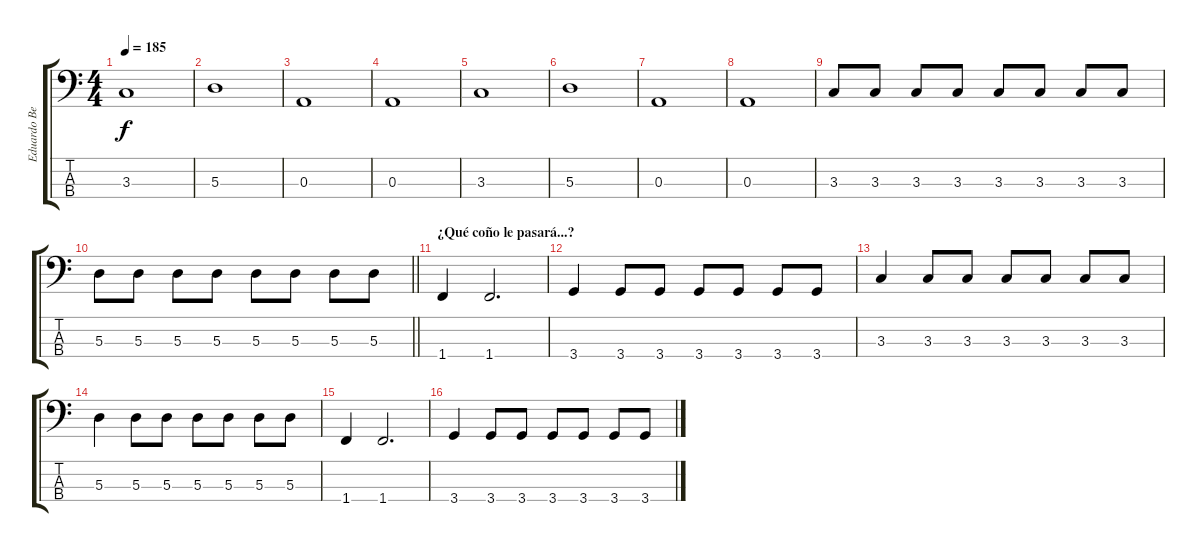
\track ("Eduardo Beaumont 'Piñas' - Bajo" "Eduardo Be") {instrument electricbassfinger}
\staff {score tabs}
\tuning (G2 D2 A1 E1) {hide}
\ts (4 4)
\tempo 185
\clef f4
\ks c
3.3.1{dy f} |
5.3.1 |
0.3.1 |
0.3.1 |
3.3.1 |
5.3.1 |
0.3.1 |
0.3.1 |
3.3.8 3.3.8 3.3.8 3.3.8 3.3.8 3.3.8 3.3.8 3.3.8 |
\barLineRight lightlight
5.3.8 5.3.8 5.3.8 5.3.8 5.3.8 5.3.8 5.3.8 5.3.8 |
\section ("" "¿Qué coño le pasará...?")
1.4.4 1.4.2{d} |
3.4.4 3.4.8 3.4.8 3.4.8 3.4.8 3.4.8 3.4.8 |
3.3.4 3.3.8 3.3.8 3.3.8 3.3.8 3.3.8 3.3.8 |
5.3.4 5.3.8 5.3.8 5.3.8 5.3.8 5.3.8 5.3.8 |
1.4.4 1.4.2{d} |
3.4.4 3.4.8 3.4.8 3.4.8 3.4.8 3.4.8 3.4.8
